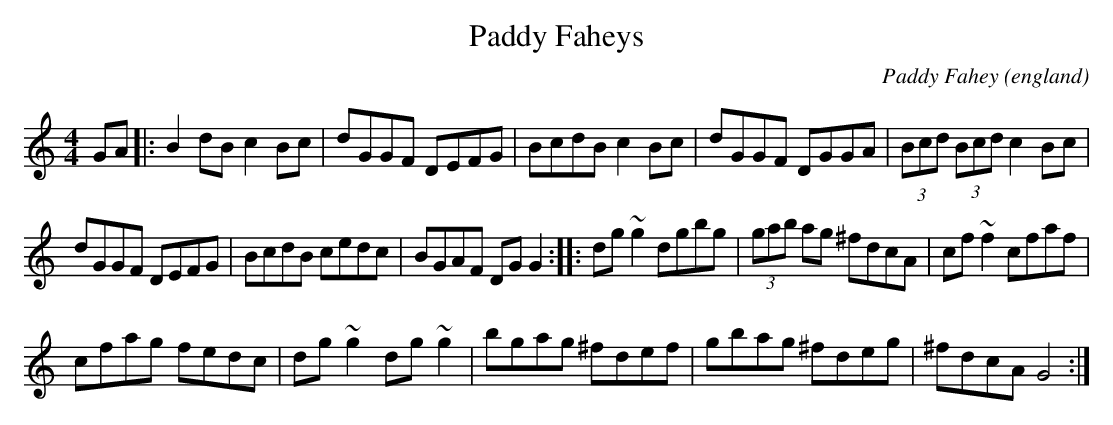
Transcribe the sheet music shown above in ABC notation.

X:1
T:Paddy Faheys
O:england
M:4/4
C:Paddy Fahey
K:C
GA |: B2dB c2Bc | dGGF DEFG | BcdB c2Bc | dGGF DGGA | (3Bcd (3Bcd c2Bc |
dGGF DEFG | BcdB cedc | BGAF DGG2 :: dg~g2 dgbg  | (3gab ag ^fdcA | cf~f2 cfaf |
cfag fedc | dg~g2 dg~g2 | bgag ^fdef | gbag ^fdeg | ^fdcA G4 :|
